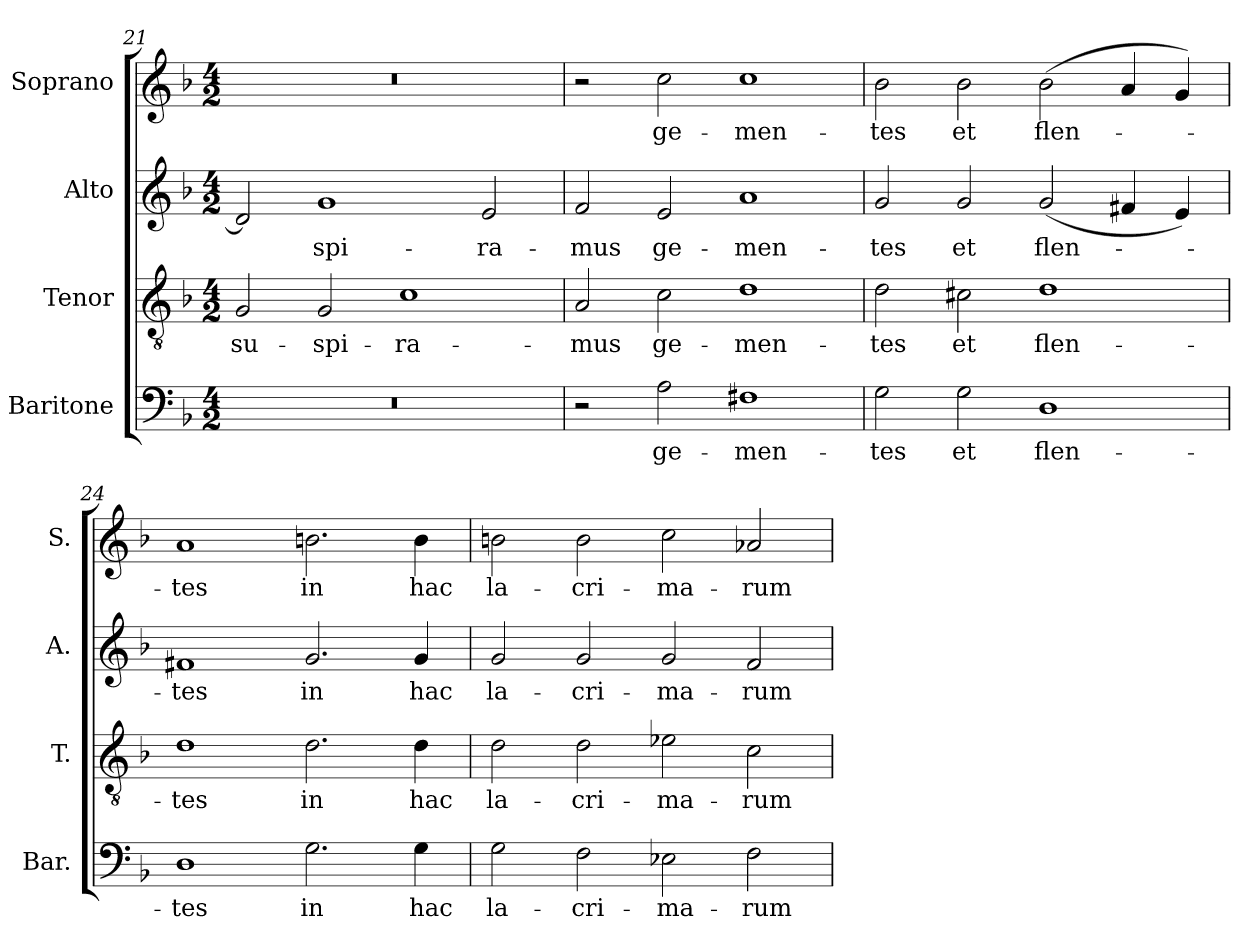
**kern	**text	**kern	**text	**kern	**text	**kern	**text
*part4	*part4	*part3	*part3	*part2	*part2	*part1	*part1
*staff4	*staff4	*staff3	*staff3	*staff2	*staff2	*staff1	*staff1
*I"Baritone	*	*I"Tenor	*	*I"Alto	*	*I"Soprano	*
*I'Bar.	*	*I'T.	*	*I'A.	*	*I'S.	*
*clefF4	*	*clefGv2	*	*clefG2	*	*clefG2	*
*	*	*ITrd7c12	*	*	*	*	*
*k[b-]	*	*k[b-]	*	*k[b-]	*	*k[b-]	*
*F:	*	*F:	*	*F:	*	*F:	*
*M4/2	*	*M4/2	*	*M4/2	*	*M4/2	*
=21	=21	=21	=21	=21	=21	=21	=21
!LO:N:vis=1	!	!	!	!	!	!	!
!	!	!	!LO:LY:b:color=#000000	!	!	!LO:N:vis=1	!
0r	.	2GGi/	su-	2di/]	.	0r	.
!	!	!	!LO:LY:b:color=#000000	!	!	!	!
!	!	!	!	!	!LO:LY:b:color=#000000	!	!
.	.	2GGi/	-spi-	1gi	-spi-	.	.
!	!	!	!LO:LY:b:color=#000000	!	!	!	!
.	.	1Ci	-ra-	.	.	.	.
!	!	!	!	!	!LO:LY:b:color=#000000	!	!
.	.	.	.	2ei/	-ra-	.	.
!!LO:PB:g=z
=22	=22	=22	=22	=22	=22	=22	=22
!	!	!	!LO:LY:b:color=#000000	!	!	!	!
!	!	!	!	!	!LO:LY:b:color=#000000	!	!
2r	.	2AAi/	-mus	2fi/	-mus	2r	.
!	!LO:LY:b:color=#000000	!	!	!	!	!	!
!	!	!	!LO:LY:b:color=#000000	!	!	!	!
!	!	!	!	!	!LO:LY:b:color=#000000	!	!
!	!	!	!	!	!	!	!LO:LY:b:color=#000000
2Ai\	ge-	2Ci\	ge-	2ei/	ge-	2cci\	ge-
!	!LO:LY:b:color=#000000	!	!	!	!	!	!
!	!	!	!LO:LY:b:color=#000000	!	!	!	!
!	!	!	!	!	!LO:LY:b:color=#000000	!	!
!	!	!	!	!	!	!	!LO:LY:b:color=#000000
1F#Xi	-men-	1Di	-men-	1ai	-men-	1cci	-men-
=23	=23	=23	=23	=23	=23	=23	=23
!	!LO:LY:b:color=#000000	!	!	!	!	!	!
!	!	!	!LO:LY:b:color=#000000	!	!	!	!
!	!	!	!	!	!LO:LY:b:color=#000000	!	!
!	!	!	!	!	!	!	!LO:LY:b:color=#000000
2Gi\	-tes	2Di\	-tes	2gi/	-tes	2b-i\	-tes
!	!LO:LY:b:color=#000000	!	!	!	!	!	!
!	!	!	!LO:LY:b:color=#000000	!	!	!	!
!	!	!	!	!	!LO:LY:b:color=#000000	!	!
!	!	!	!	!	!	!	!LO:LY:b:color=#000000
2Gi\	et	2C#Xi\	et	2gi/	et	2b-i\	et
!	!LO:LY:b:color=#000000	!	!	!	!	!	!
!	!	!	!LO:LY:b:color=#000000	!	!	!	!
!	!	!	!	!	!LO:LY:b:color=#000000	!	!
!	!	!	!	!	!	!	!LO:LY:b:color=#000000
1Di	flen-	1Di	flen-	(2gi/	flen-	(2b-i\	flen-
.	.	.	.	4f#Xi/	.	4ai/	.
.	.	.	.	4ei/)	.	4gi/)	.
=24	=24	=24	=24	=24	=24	=24	=24
!	!LO:LY:b:color=#000000	!	!	!	!	!	!
!	!	!	!LO:LY:b:color=#000000	!	!	!	!
!	!	!	!	!	!LO:LY:b:color=#000000	!	!
!	!	!	!	!	!	!	!LO:LY:b:color=#000000
1Di	-tes	1Di	-tes	1f#Xi	-tes	1ai	-tes
!	!LO:LY:b:color=#000000	!	!	!	!	!	!
!	!	!	!LO:LY:b:color=#000000	!	!	!	!
!	!	!	!	!	!LO:LY:b:color=#000000	!	!
!	!	!	!	!	!	!	!LO:LY:b:color=#000000
2.Gi\	in	2.Di\	in	2.gi/	in	2.bni\	in
!	!LO:LY:b:color=#000000	!	!	!	!	!	!
!	!	!	!LO:LY:b:color=#000000	!	!	!	!
!	!	!	!	!	!LO:LY:b:color=#000000	!	!
!	!	!	!	!	!	!	!LO:LY:b:color=#000000
4Gi\	hac	4Di\	hac	4gi/	hac	4bi\	hac
=25	=25	=25	=25	=25	=25	=25	=25
!	!LO:LY:b:color=#000000	!	!	!	!	!	!
!	!	!	!LO:LY:b:color=#000000	!	!	!	!
!	!	!	!	!	!LO:LY:b:color=#000000	!	!
!	!	!	!	!	!	!	!LO:LY:b:color=#000000
2Gi\	la-	2Di\	la-	2gi/	la-	2bni\	la-
!	!LO:LY:b:color=#000000	!	!	!	!	!	!
!	!	!	!LO:LY:b:color=#000000	!	!	!	!
!	!	!	!	!	!LO:LY:b:color=#000000	!	!
!	!	!	!	!	!	!	!LO:LY:b:color=#000000
2Fi\	-cri-	2Di\	-cri-	2gi/	-cri-	2bi\	-cri-
!	!LO:LY:b:color=#000000	!	!	!	!	!	!
!	!	!	!LO:LY:b:color=#000000	!	!	!	!
!	!	!	!	!	!LO:LY:b:color=#000000	!	!
!	!	!	!	!	!	!	!LO:LY:b:color=#000000
2E-Xi\	-ma-	2E-Xi\	-ma-	2gi/	-ma-	2cci\	-ma-
!	!LO:LY:b:color=#000000	!	!	!	!	!	!
!	!	!	!LO:LY:b:color=#000000	!	!	!	!
!	!	!	!	!	!LO:LY:b:color=#000000	!	!
!	!	!	!	!	!	!	!LO:LY:b:color=#000000
2Fi\	-rum	2Ci\	-rum	2fi/	-rum	2a-Xi/	-rum
=	=	=	=	=	=	=	=
*-	*-	*-	*-	*-	*-	*-	*-
